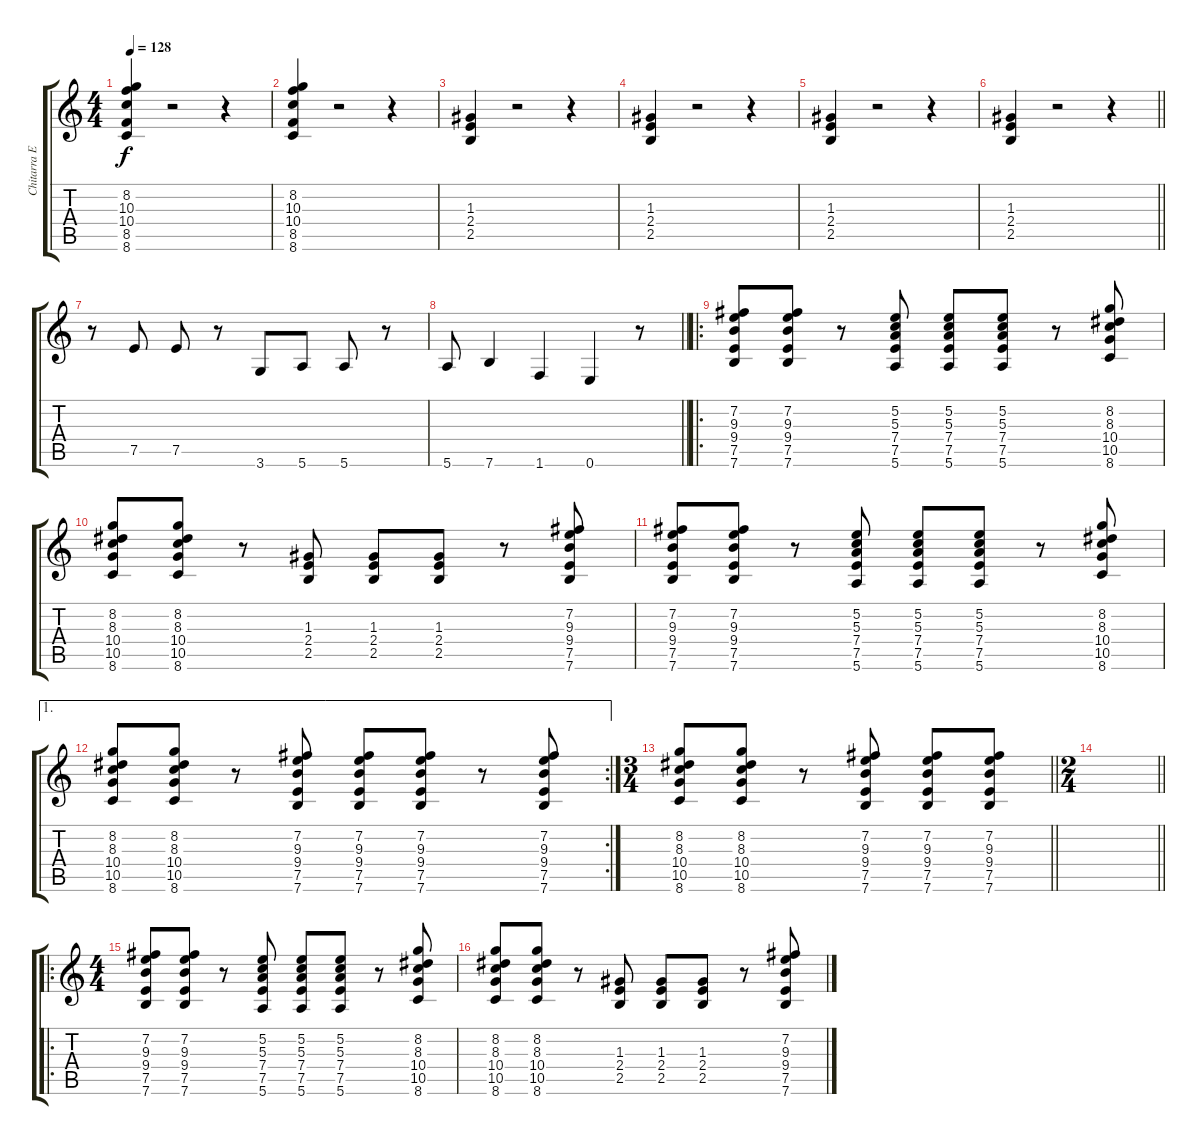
\track ("Chitarra Elettrica" "Chitarra E") {instrument overdrivenguitar}
\staff {score tabs}
\tuning (E4 B3 G3 D3 A2 E2) {hide}
\ts (4 4)
\tempo 128
\clef g2
\ks c
(8.2 10.3 10.4 8.5 8.6).4{dy f} r.2 r.4 |
(8.2 10.3 10.4 8.5 8.6).4 r.2 r.4 |
(1.3 2.4 2.5).4 r.2 r.4 |
(1.3 2.4 2.5).4 r.2 r.4 |
(1.3 2.4 2.5).4 r.2 r.4 |
\barLineRight lightlight
(1.3 2.4 2.5).4 r.2 r.4 |
r.8 7.5.8 7.5.8 r.8 3.6.8 5.6.8 5.6.8 r.8 |
\barLineRight lightlight
5.6.8 7.6.4 1.6.4 0.6.4 r.8 |
\ro
(7.2 9.3 9.4 7.5 7.6).8 (7.2 9.3 9.4 7.5 7.6).8 r.8 (5.2 5.3 7.4 7.5 5.6).8 (5.2 5.3 7.4 7.5 5.6).8 (5.2 5.3 7.4 7.5 5.6).8 r.8 (8.2 8.3 10.4 10.5 8.6).8 |
(8.2 8.3 10.4 10.5 8.6).8 (8.2 8.3 10.4 10.5 8.6).8 r.8 (1.3 2.4 2.5).8 (1.3 2.4 2.5).8 (1.3 2.4 2.5).8 r.8 (7.2 9.3 9.4 7.5 7.6).8 |
(7.2 9.3 9.4 7.5 7.6).8 (7.2 9.3 9.4 7.5 7.6).8 r.8 (5.2 5.3 7.4 7.5 5.6).8 (5.2 5.3 7.4 7.5 5.6).8 (5.2 5.3 7.4 7.5 5.6).8 r.8 (8.2 8.3 10.4 10.5 8.6).8 |
\ae 1
\rc 2
(8.2 8.3 10.4 10.5 8.6).8 (8.2 8.3 10.4 10.5 8.6).8 r.8 (7.2 9.3 9.4 7.5 7.6).8 (7.2 9.3 9.4 7.5 7.6).8 (7.2 9.3 9.4 7.5 7.6).8 r.8 (7.2 9.3 9.4 7.5 7.6).8 |
\ts (3 4)
\barLineRight lightlight
(8.2 8.3 10.4 10.5 8.6).8 (8.2 8.3 10.4 10.5 8.6).8 r.8 (7.2 9.3 9.4 7.5 7.6).8 (7.2 9.3 9.4 7.5 7.6).8 (7.2 9.3 9.4 7.5 7.6).8 |
\ts (2 4)
\barLineRight lightlight
|
\ro
\ts (4 4)
(7.2 9.3 9.4 7.5 7.6).8 (7.2 9.3 9.4 7.5 7.6).8 r.8 (5.2 5.3 7.4 7.5 5.6).8 (5.2 5.3 7.4 7.5 5.6).8 (5.2 5.3 7.4 7.5 5.6).8 r.8 (8.2 8.3 10.4 10.5 8.6).8 |
(8.2 8.3 10.4 10.5 8.6).8 (8.2 8.3 10.4 10.5 8.6).8 r.8 (1.3 2.4 2.5).8 (1.3 2.4 2.5).8 (1.3 2.4 2.5).8 r.8 (7.2 9.3 9.4 7.5 7.6).8
